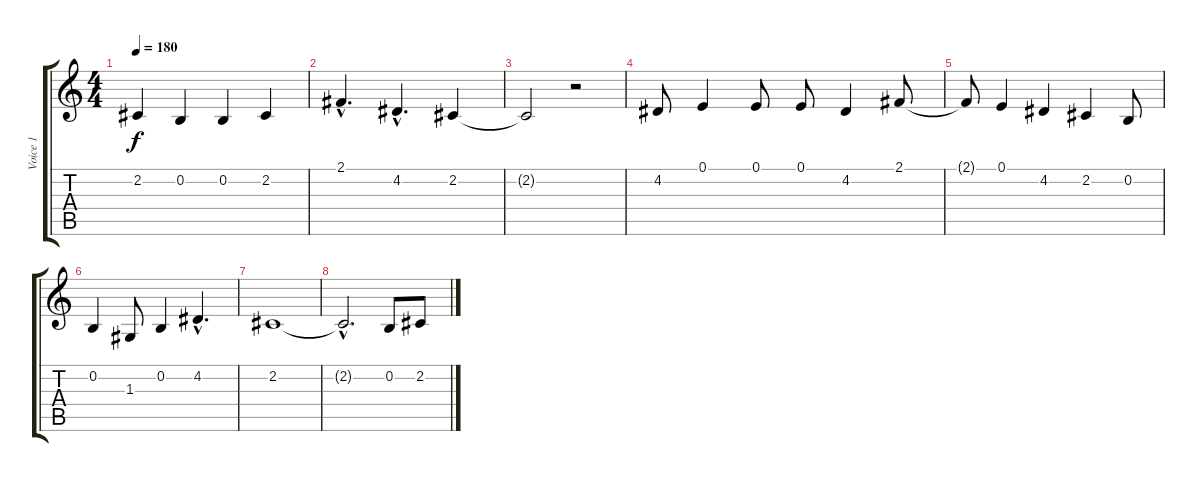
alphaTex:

\track ("Voice 1" "Voice 1") {instrument lead8bassandlead}
\staff {score tabs}
\tuning (E4 B3 G3 D3 A2 E2) {hide}
\ts (4 4)
\tempo 180
\clef g2
\ks c
2.2{t}.4{dy f} 0.2.4 0.2.4 2.2.4 |
2.1{hac}.4{d} 4.2{hac}.4{d} 2.2.4 |
2.2{t}.2 r.2 |
4.2.8 0.1.4 0.1.8 0.1.8 4.2.4 2.1.8 |
2.1{t}.8 0.1.4 4.2.4 2.2.4 0.2.8 |
0.2.4 1.3.8 0.2.4 4.2{hac}.4{d} |
2.2.1 |
2.2{hac t}.2{d} 0.2.8 2.2.8
